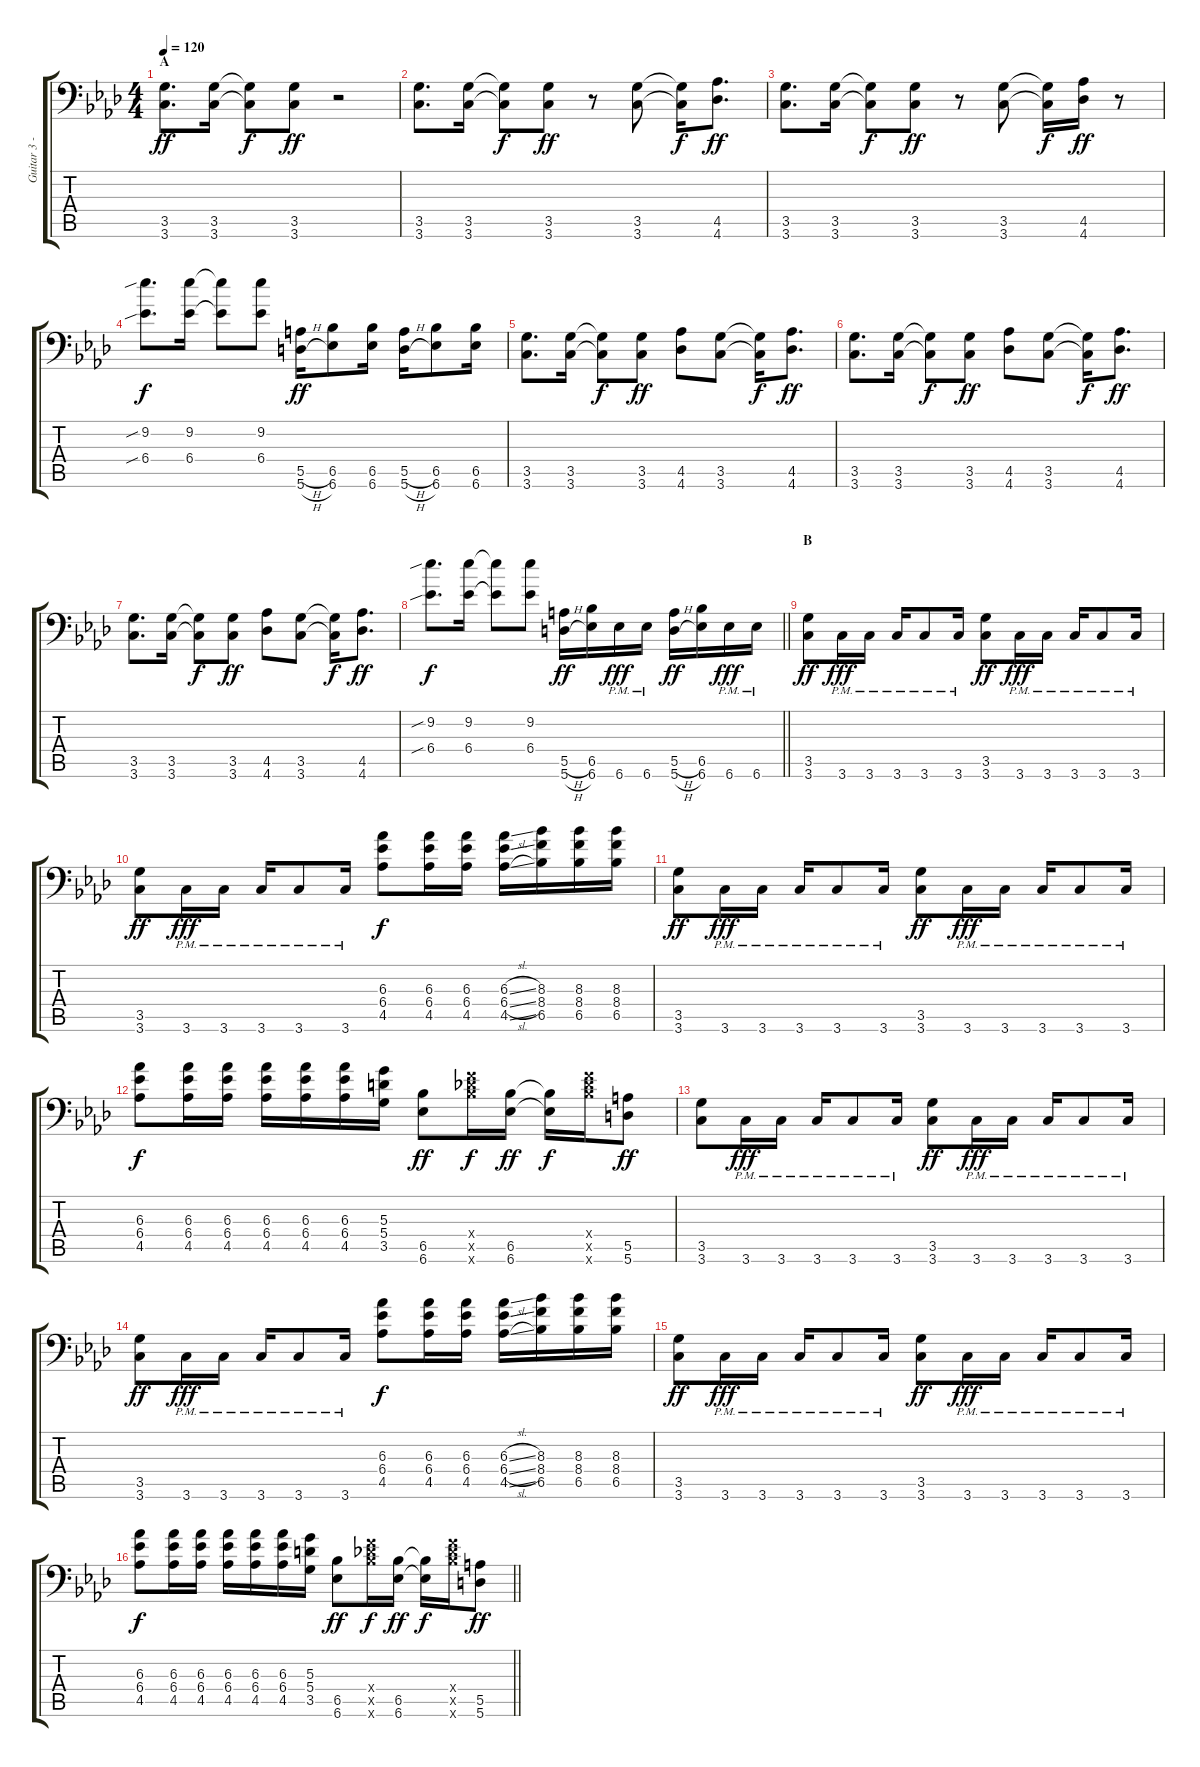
\track ("Guitar 3 - Aoi" "Guitar 3 -") {instrument distortionguitar}
\staff {score tabs}
\tuning (B3 Gb3 D3 A2 E2 A1) {hide}
\ts (4 4)
\section ("" "A")
\tempo 120
\clef f4
\ks ab
(3.5 3.6).8{d dy ff} (3.5 3.6).16 (3.5{t} 3.6{t}).8{dy f} (3.5 3.6).8{dy ff} r.2 |
(3.5 3.6).8{d} (3.5 3.6).16 (3.5{t} 3.6{t}).8{dy f} (3.5 3.6).8{dy ff} r.8 (3.5 3.6).8 (3.5{t} 3.6{t}).16{dy f} (4.5 4.6).8{d dy ff} |
(3.5 3.6).8{d} (3.5 3.6).16 (3.5{t} 3.6{t}).8{dy f} (3.5 3.6).8{dy ff} r.8 (3.5 3.6).8 (3.5{t} 3.6{t}).16{dy f} (4.5 4.6).16{dy ff} r.8 |
(9.2{sib} 6.4{sib}).8{d dy f} (9.2 6.4).16 (9.2{t} 6.4{t}).8 (9.2 6.4).8 (5.5{h} 5.6{h}).16{dy ff} (6.5 6.6).8 (6.5 6.6).16 (5.5{h} 5.6{h}).16 (6.5 6.6).8 (6.5 6.6).16 |
(3.5 3.6).8{d} (3.5 3.6).16 (3.5{t} 3.6{t}).8{dy f} (3.5 3.6).8{dy ff} (4.5 4.6).8 (3.5 3.6).8 (3.5{t} 3.6{t}).16{dy f} (4.5 4.6).8{d dy ff} |
(3.5 3.6).8{d} (3.5 3.6).16 (3.5{t} 3.6{t}).8{dy f} (3.5 3.6).8{dy ff} (4.5 4.6).8 (3.5 3.6).8 (3.5{t} 3.6{t}).16{dy f} (4.5 4.6).8{d dy ff} |
(3.5 3.6).8{d} (3.5 3.6).16 (3.5{t} 3.6{t}).8{dy f} (3.5 3.6).8{dy ff} (4.5 4.6).8 (3.5 3.6).8 (3.5{t} 3.6{t}).16{dy f} (4.5 4.6).8{d dy ff} |
\barLineRight lightlight
(9.2{sib} 6.4{sib}).8{d dy f} (9.2 6.4).16 (9.2{t} 6.4{t}).8 (9.2 6.4).8 (5.5{h} 5.6{h}).16{dy ff} (6.5 6.6).16 6.6{pm}.16{dy fff} 6.6{pm}.16 (5.5{h} 5.6{h}).16{dy ff} (6.5 6.6).16 6.6{pm}.16{dy fff} 6.6{pm}.16 |
\section ("" "B")
(3.5 3.6).8{dy ff} 3.6{pm}.16{dy fff} 3.6{pm}.16 3.6{pm}.16 3.6{pm}.8 3.6{pm}.16 (3.5 3.6).8{dy ff} 3.6{pm}.16{dy fff} 3.6{pm}.16 3.6{pm}.16 3.6{pm}.8 3.6{pm}.16 |
(3.5 3.6).8{dy ff} 3.6{pm}.16{dy fff} 3.6{pm}.16 3.6{pm}.16 3.6{pm}.8 3.6{pm}.16 (6.3 6.4 4.5).8{dy f} (6.3 6.4 4.5).16 (6.3 6.4 4.5).16 (6.3{sl} 6.4{sl} 4.5{sl}).16 (8.3 8.4 6.5).16 (8.3 8.4 6.5).16 (8.3 8.4 6.5).16 |
(3.5 3.6).8{dy ff} 3.6{pm}.16{dy fff} 3.6{pm}.16 3.6{pm}.16 3.6{pm}.8 3.6{pm}.16 (3.5 3.6).8{dy ff} 3.6{pm}.16{dy fff} 3.6{pm}.16 3.6{pm}.16 3.6{pm}.8 3.6{pm}.16 |
(6.3 6.4 4.5).8{dy f} (6.3 6.4 4.5).16 (6.3 6.4 4.5).16 (6.3 6.4 4.5).16 (6.3 6.4 4.5).16 (6.3 6.4 4.5).16 (5.3 5.4 3.5).16 (6.5 6.6).8{dy ff} (8.4{x} 9.5{x} 13.6{x}).16{dy f} (6.5 6.6).16{dy ff} (6.5{t} 6.6{t}).16{dy f} (8.4{x} 9.5{x} 13.6{x}).16 (5.5 5.6).8{dy ff} |
(3.5 3.6).8 3.6{pm}.16{dy fff} 3.6{pm}.16 3.6{pm}.16 3.6{pm}.8 3.6{pm}.16 (3.5 3.6).8{dy ff} 3.6{pm}.16{dy fff} 3.6{pm}.16 3.6{pm}.16 3.6{pm}.8 3.6{pm}.16 |
(3.5 3.6).8{dy ff} 3.6{pm}.16{dy fff} 3.6{pm}.16 3.6{pm}.16 3.6{pm}.8 3.6{pm}.16 (6.3 6.4 4.5).8{dy f} (6.3 6.4 4.5).16 (6.3 6.4 4.5).16 (6.3{sl} 6.4{sl} 4.5{sl}).16 (8.3 8.4 6.5).16 (8.3 8.4 6.5).16 (8.3 8.4 6.5).16 |
(3.5 3.6).8{dy ff} 3.6{pm}.16{dy fff} 3.6{pm}.16 3.6{pm}.16 3.6{pm}.8 3.6{pm}.16 (3.5 3.6).8{dy ff} 3.6{pm}.16{dy fff} 3.6{pm}.16 3.6{pm}.16 3.6{pm}.8 3.6{pm}.16 |
\barLineRight lightlight
(6.3 6.4 4.5).8{dy f} (6.3 6.4 4.5).16 (6.3 6.4 4.5).16 (6.3 6.4 4.5).16 (6.3 6.4 4.5).16 (6.3 6.4 4.5).16 (5.3 5.4 3.5).16 (6.5 6.6).8{dy ff} (8.4{x} 9.5{x} 13.6{x}).16{dy f} (6.5 6.6).16{dy ff} (6.5{t} 6.6{t}).16{dy f} (8.4{x} 9.5{x} 13.6{x}).16 (5.5 5.6).8{dy ff}
